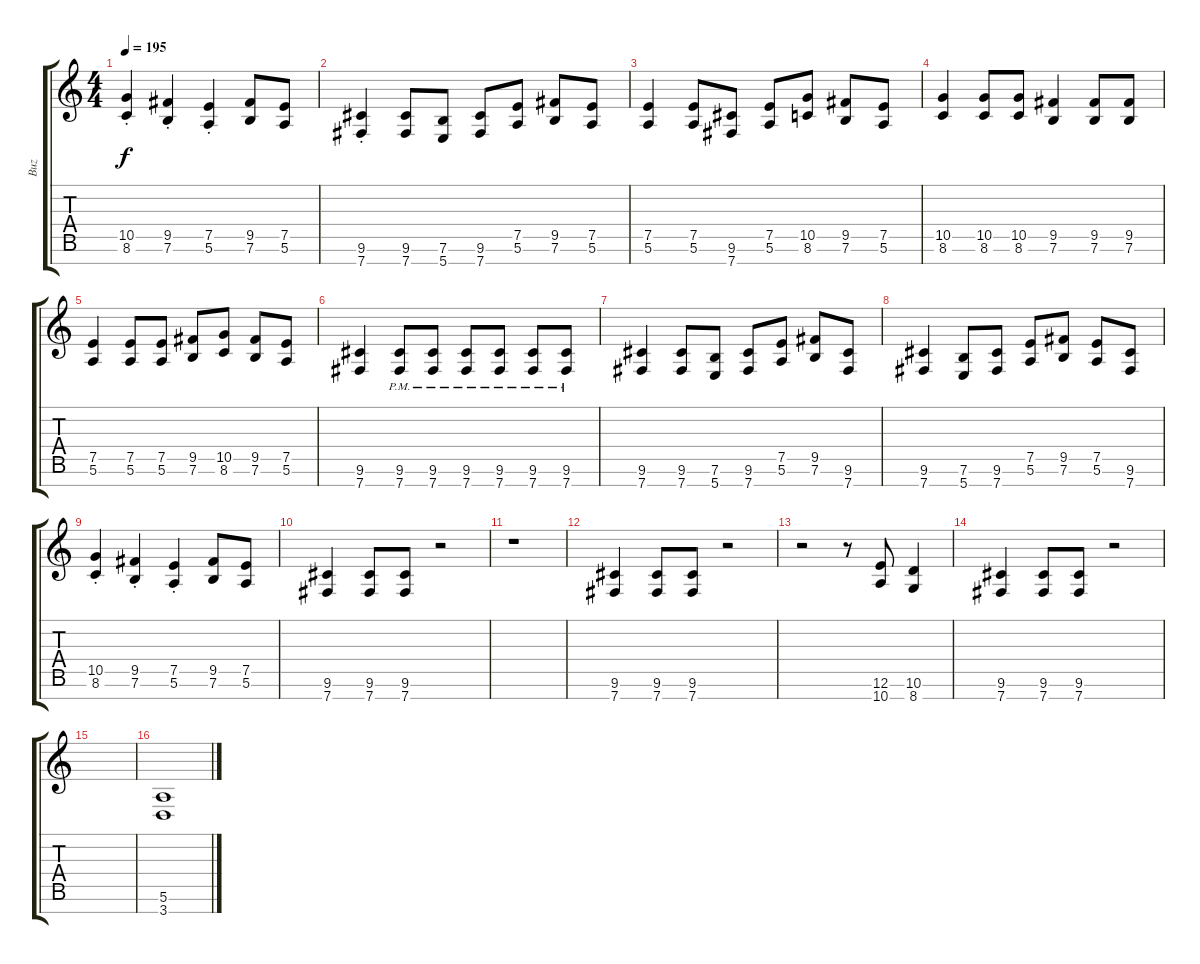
\track ("Buz" "Buz") {instrument distortionguitar}
\staff {score tabs}
\tuning (E4 B3 G3 D3 A2 E2 B1) {hide}
\ts (4 4)
\tempo 195
\clef g2
\ks c
(10.5{st} 8.6{st}).4{dy f} (9.5{st} 7.6{st}).4 (7.5{st} 5.6{st}).4 (9.5 7.6).8 (7.5 5.6).8 |
(9.6 7.7{st}).4 (9.6 7.7).8 (7.6 5.7).8 (9.6 7.7).8 (7.5 5.6).8 (9.5 7.6).8 (7.5 5.6).8 |
(7.5 5.6).4 (7.5 5.6).8 (9.6 7.7).8 (7.5 5.6).8 (10.5 8.6).8 (9.5 7.6).8 (7.5 5.6).8 |
(10.5 8.6).4 (10.5 8.6).8 (10.5 8.6).8 (9.5 7.6).4 (9.5 7.6).8 (9.5 7.6).8 |
(7.5 5.6).4 (7.5 5.6).8 (7.5 5.6).8 (9.5 7.6).8 (10.5 8.6).8 (9.5 7.6).8 (7.5 5.6).8 |
(9.6 7.7).4 (9.6{pm} 7.7{pm}).8 (9.6{pm} 7.7{pm}).8 (9.6{pm} 7.7{pm}).8 (9.6{pm} 7.7{pm}).8 (9.6{pm} 7.7{pm}).8 (9.6{pm} 7.7{pm}).8 |
(9.6 7.7).4 (9.6 7.7).8 (7.6 5.7).8 (9.6 7.7).8 (7.5 5.6).8 (9.5 7.6).8 (9.6 7.7).8 |
(9.6 7.7).4 (7.6 5.7).8 (9.6 7.7).8 (7.5 5.6).8 (9.5 7.6).8 (7.5 5.6).8 (9.6 7.7).8 |
(10.5{st} 8.6{st}).4 (9.5{st} 7.6{st}).4 (7.5{st} 5.6{st}).4 (9.5 7.6).8 (7.5 5.6).8 |
(9.6 7.7).4 (9.6 7.7).8 (9.6 7.7).8 r.2 |
r.1 |
(9.6 7.7).4 (9.6 7.7).8 (9.6 7.7).8 r.2 |
r.2 r.8 (12.6 10.7).8 (10.6 8.7).4 |
(9.6 7.7).4 (9.6 7.7).8 (9.6 7.7).8 r.2 |
|
(5.6 3.7).1
